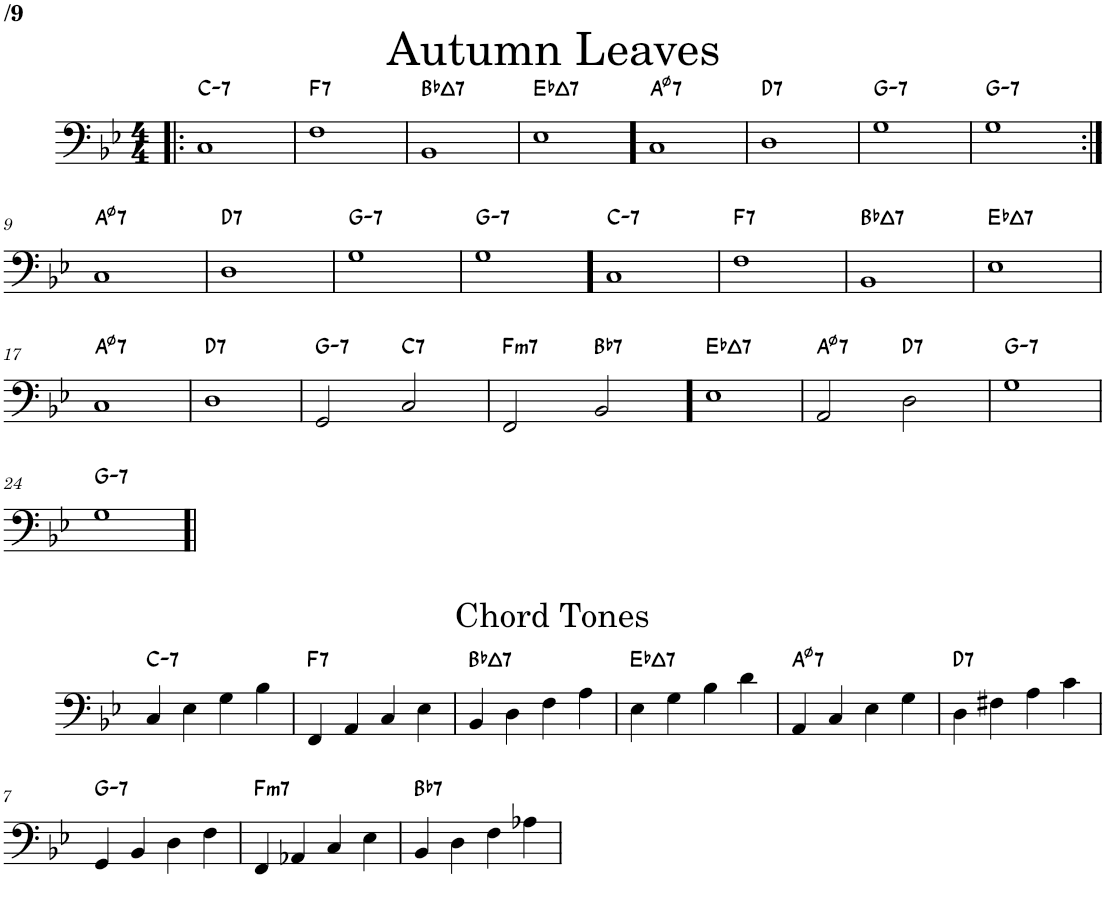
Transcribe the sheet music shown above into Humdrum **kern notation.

**kern	**harte
*part1	*part1
*staff1	*
*I"Bass Guitar	*
*I'B. Guit.	*
*clefF4	*
*Trd7c12	*
*k[b-e-]	*
*M4/4	*
=1!|:	=1!|:
!	!LO:H:kt=7
1C	C:min7
=2	=2
!	!LO:H:kt=7
1F	F:7
=3	=3
!	!LO:H:kt=7
1BB-	Bb:maj7
=4	=4
!	!LO:H:kt=7
1E-	Eb:maj7
=5!	=5!
!	!LO:H:kt=7
1C	A:hdim7
=6	=6
!	!LO:H:kt=7
1D	D:7
=7	=7
!	!LO:H:kt=7
1G	G:min7
=8	=8
!	!LO:H:kt=7
1G	G:min7
!!LO:LB:g=z
=9:|!	=9:|!
!	!LO:H:kt=7
1C	A:hdim7
=10	=10
!	!LO:H:kt=7
1D	D:7
=11	=11
!	!LO:H:kt=7
1G	G:min7
=12	=12
!	!LO:H:kt=7
1G	G:min7
=13!	=13!
!	!LO:H:kt=7
1C	C:min7
=14	=14
!	!LO:H:kt=7
1F	F:7
=15	=15
!	!LO:H:kt=7
1BB-	Bb:maj7
=16	=16
!	!LO:H:kt=7
1E-	Eb:maj7
!!LO:LB:g=z
=17	=17
!	!LO:H:kt=7
1C	A:hdim7
=18	=18
!	!LO:H:kt=7
1D	D:7
=19	=19
!	!LO:H:kt=7
2GG/	G:min7
!	!LO:H:kt=7
2C/	C:7
=20	=20
!	!LO:H:kt=m7
2FF/	F:min7
!	!LO:H:kt=7
2BB-/	Bb:7
=21!	=21!
!	!LO:H:kt=7
1E-	Eb:maj7
=22	=22
!	!LO:H:kt=7
2AA/	A:hdim7
!	!LO:H:kt=7
2D\	D:7
=23	=23
!	!LO:H:kt=7
1G	G:min7
!!LO:LB:g=z
=24	=24
!	!LO:H:kt=7
1G	G:min7
!!LO:LB:g=z
=1!|	=1!|
!	!LO:H:kt=7
4C/	C:min7
4E-\	.
4G\	.
4B-\	.
=2	=2
!	!LO:H:kt=7
4FF/	F:7
4AA/	.
4C/	.
4E-\	.
=3	=3
!	!LO:H:kt=7
4BB-/	Bb:maj7
4D\	.
4F\	.
4A\	.
=4	=4
!	!LO:H:kt=7
4E-\	Eb:maj7
4G\	.
4B-\	.
4d\	.
=5	=5
!	!LO:H:kt=7
4AA/	A:hdim7
4C/	.
4E-\	.
4G\	.
=6	=6
!	!LO:H:kt=7
4D\	D:7
4F#X\	.
4A\	.
4c\	.
!!LO:LB:g=z
=7	=7
!	!LO:H:kt=7
4GG/	G:min7
4BB-/	.
4D\	.
4F\	.
=8	=8
!	!LO:H:kt=m7
4FF/	F:min7
4AA-X/	.
4C/	.
4E-\	.
=9	=9
!	!LO:H:kt=7
4BB-/	Bb:7
4D\	.
4F\	.
4A-X\	.
=	=
*-	*-
